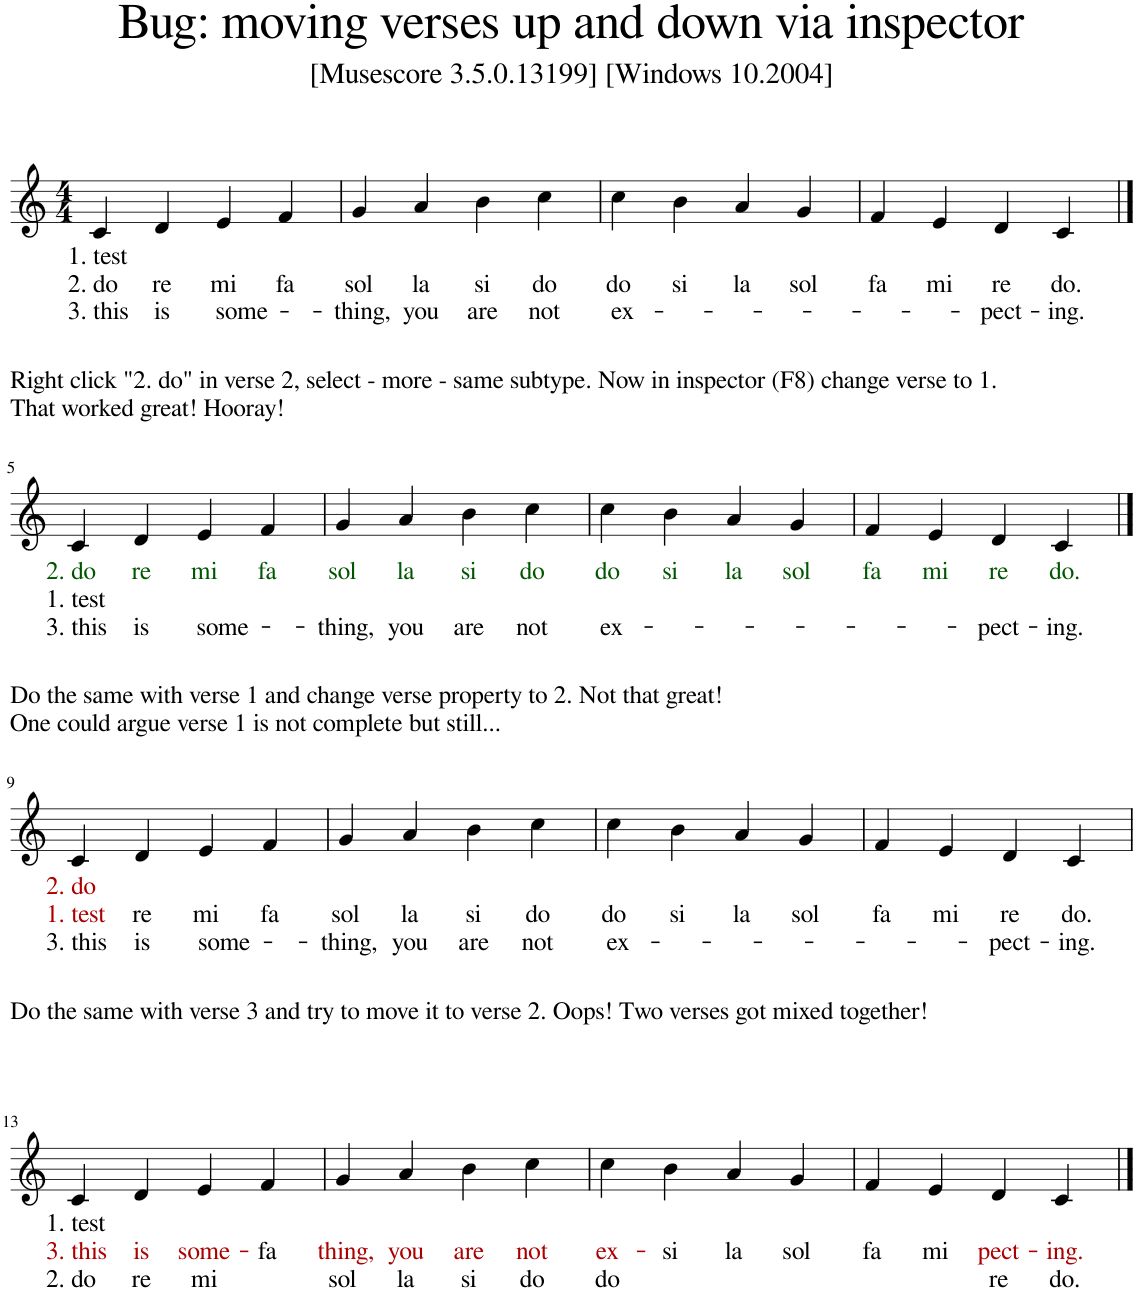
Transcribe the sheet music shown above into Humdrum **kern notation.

**kern	**text	**text	**text
*part1	*part1	*part1	*part1
*staff1	*staff1	*staff1	*staff1
*I"Voice	*	*	*
*I'Vo.	*	*	*
*clefG2	*	*	*
*k[]	*	*	*
*M4/4	*	*	*
=1	=1	=1	=1
!	!LO:LY:b	!LO:LY:b	!LO:LY:b
4c/	1. test	2. do	3. this
!	!	!LO:LY:b	!LO:LY:b
4d/	.	re	is
!	!	!LO:LY:b	!LO:LY:b
4e/	.	mi	some-
!	!	!LO:LY:b	!
4f/	.	fa	.
=2	=2	=2	=2
!	!	!LO:LY:b	!LO:LY:b
4g/	.	sol	-thing,
!	!	!LO:LY:b	!LO:LY:b
4a/	.	la	you
!	!	!LO:LY:b	!LO:LY:b
4b\	.	si	are
!	!	!LO:LY:b	!LO:LY:b
4cc\	.	do	not
=3	=3	=3	=3
!	!	!LO:LY:b	!LO:LY:b
4cc\	.	do	ex-
!	!	!LO:LY:b	!
4b\	.	si	.
!	!	!LO:LY:b	!
4a/	.	la	.
!	!	!LO:LY:b	!
4g/	.	sol	.
=4	=4	=4	=4
!	!	!LO:LY:b	!
4f/	.	fa	.
!	!	!LO:LY:b	!
4e/	.	mi	.
!	!	!LO:LY:b	!LO:LY:b
4d/	.	re	-pect-
!	!	!LO:LY:b	!LO:LY:b
4c/	.	do.	-ing.
!!LO:LB:g=z
==5	==5	==5	==5
!	!LO:LY:b:color=#005500	!LO:LY:b	!LO:LY:b
4c/	2. do	1. test	3. this
!	!LO:LY:b:color=#005500	!	!LO:LY:b
4d/	re	.	is
!	!LO:LY:b:color=#005500	!	!LO:LY:b
4e/	mi	.	some-
!	!LO:LY:b:color=#005500	!	!
4f/	fa	.	.
=6	=6	=6	=6
!	!LO:LY:b:color=#005500	!	!LO:LY:b
4g/	sol	.	-thing,
!	!LO:LY:b:color=#005500	!	!LO:LY:b
4a/	la	.	you
!	!LO:LY:b:color=#005500	!	!LO:LY:b
4b\	si	.	are
!	!LO:LY:b:color=#005500	!	!LO:LY:b
4cc\	do	.	not
=7	=7	=7	=7
!	!LO:LY:b:color=#005500	!	!LO:LY:b
4cc\	do	.	ex-
!	!LO:LY:b:color=#005500	!	!
4b\	si	.	.
!	!LO:LY:b:color=#005500	!	!
4a/	la	.	.
!	!LO:LY:b:color=#005500	!	!
4g/	sol	.	.
=8	=8	=8	=8
!	!LO:LY:b:color=#005500	!	!
4f/	fa	.	.
!	!LO:LY:b:color=#005500	!	!
4e/	mi	.	.
!	!LO:LY:b:color=#005500	!	!LO:LY:b
4d/	re	.	-pect-
!	!LO:LY:b:color=#005500	!	!LO:LY:b
4c/	do.	.	-ing.
!!LO:LB:g=z
==9	==9	==9	==9
!	!LO:LY:b:color=#AA0000	!LO:LY:b:color=#AA0000	!LO:LY:b
4c/	2. do	1. test	3. this
!	!	!LO:LY:b	!LO:LY:b
4d/	.	re	is
!	!	!LO:LY:b	!LO:LY:b
4e/	.	mi	some-
!	!	!LO:LY:b	!
4f/	.	fa	.
=10	=10	=10	=10
!	!	!LO:LY:b	!LO:LY:b
4g/	.	sol	-thing,
!	!	!LO:LY:b	!LO:LY:b
4a/	.	la	you
!	!	!LO:LY:b	!LO:LY:b
4b\	.	si	are
!	!	!LO:LY:b	!LO:LY:b
4cc\	.	do	not
=11	=11	=11	=11
!	!	!LO:LY:b	!LO:LY:b
4cc\	.	do	ex-
!	!	!LO:LY:b	!
4b\	.	si	.
!	!	!LO:LY:b	!
4a/	.	la	.
!	!	!LO:LY:b	!
4g/	.	sol	.
=12	=12	=12	=12
!	!	!LO:LY:b	!
4f/	.	fa	.
!	!	!LO:LY:b	!
4e/	.	mi	.
!	!	!LO:LY:b	!LO:LY:b
4d/	.	re	-pect-
!	!	!LO:LY:b	!LO:LY:b
4c/	.	do.	-ing.
!!LO:LB:g=z
=13	=13	=13	=13
!	!LO:LY:b	!LO:LY:b:color=#AA0000	!LO:LY:b
4c/	1. test	3. this	2. do
!	!	!LO:LY:b:color=#AA0000	!LO:LY:b
4d/	.	is	re
!	!	!LO:LY:b:color=#AA0000	!LO:LY:b
4e/	.	some-	mi
!	!	!LO:LY:b	!
4f/	.	fa	.
=14	=14	=14	=14
!	!	!LO:LY:b:color=#AA0000	!LO:LY:b
4g/	.	-thing,	sol
!	!	!LO:LY:b:color=#AA0000	!LO:LY:b
4a/	.	you	la
!	!	!LO:LY:b:color=#AA0000	!LO:LY:b
4b\	.	are	si
!	!	!LO:LY:b:color=#AA0000	!LO:LY:b
4cc\	.	not	do
=15	=15	=15	=15
!	!	!LO:LY:b:color=#AA0000	!LO:LY:b
4cc\	.	ex-	do
!	!	!LO:LY:b	!
4b\	.	si	.
!	!	!LO:LY:b	!
4a/	.	la	.
!	!	!LO:LY:b	!
4g/	.	sol	.
=16	=16	=16	=16
!	!	!LO:LY:b	!
4f/	.	fa	.
!	!	!LO:LY:b	!
4e/	.	mi	.
!	!	!LO:LY:b:color=#AA0000	!LO:LY:b
4d/	.	-pect-	re
!	!	!LO:LY:b:color=#AA0000	!LO:LY:b
4c/	.	-ing.	do.
==	==	==	==
*-	*-	*-	*-
